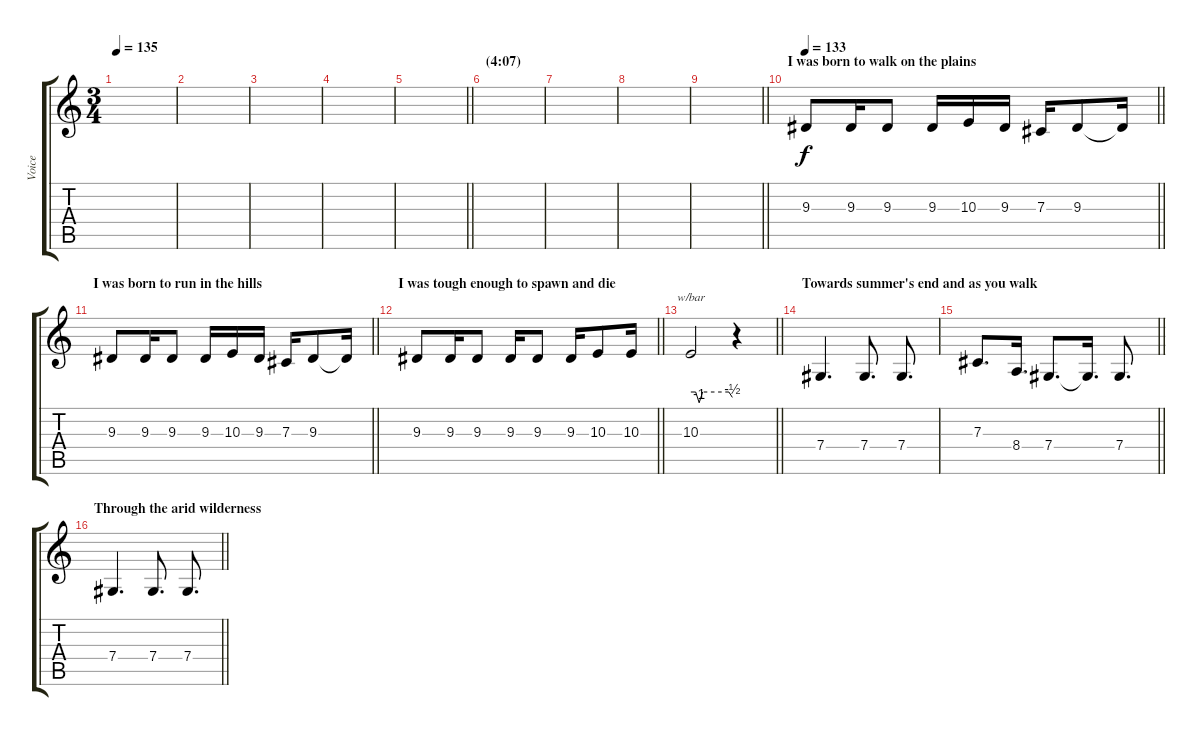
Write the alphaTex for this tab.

\track ("Voice" "Voice") {mute instrument lead1square}
\staff {score tabs}
\tuning (Eb4 Bb3 Gb3 Db3 Ab2 Eb2) {hide}
\ts (3 4)
\tempo 135
\clef g2
\ks c
|
|
|
|
\barLineRight lightlight
|
\section ("" "(4:07)")
|
|
|
\barLineRight lightlight
|
\section ("" "I was born to walk on the plains")
\tempo 133
\barLineRight lightlight
9.3.8 9.3.16 9.3.8 9.3.16 10.3.16 9.3.16 7.3.16 9.3.8 9.3{t}.16 |
\section ("" "I was born to run in the hills")
\barLineRight lightlight
9.3.8 9.3.16 9.3.8 9.3.16 10.3.16 9.3.16 7.3.16 9.3.8 9.3{t}.16 |
\section ("" "I was tough enough to spawn and die ")
\barLineRight lightlight
9.3.8 9.3.16 9.3.8 9.3.16 9.3.8 9.3.16 10.3.8 10.3.16 |
\barLineRight lightlight
10.3.2{tbe (custom default 0 0 7 0 12 -4 17 0 55 0 60 -2)} r.4 |
\section ("" "Towards summer's end and as you walk ")
7.4.4{d} 7.4.8{d} 7.4.8{d} |
\barLineRight lightlight
7.3.8{d} 8.4.16{d} 7.4.8{d} 7.4{t}.16{d} 7.4.8{d} |
\section ("" "Through the arid wilderness ")
\barLineRight lightlight
7.4.4{d} 7.4.8{d} 7.4.8{d}
